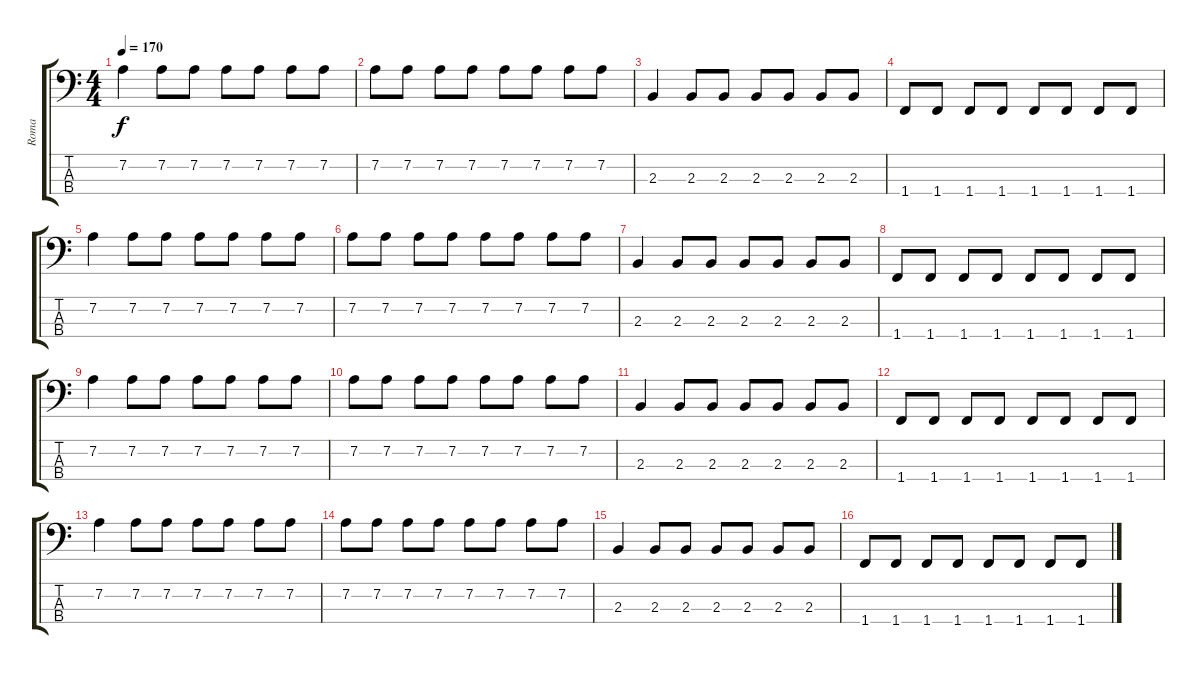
\track ("Roma" "Roma") {instrument slapbass1}
\staff {score tabs}
\tuning (G2 D2 A1 E1) {hide}
\ts (4 4)
\tempo 170
\clef f4
\ks c
7.2.4{dy f} 7.2.8 7.2.8 7.2.8 7.2.8 7.2.8 7.2.8 |
7.2.8 7.2.8 7.2.8 7.2.8 7.2.8 7.2.8 7.2.8 7.2.8 |
2.3.4 2.3.8 2.3.8 2.3.8 2.3.8 2.3.8 2.3.8 |
1.4.8 1.4.8 1.4.8 1.4.8 1.4.8 1.4.8 1.4.8 1.4.8 |
7.2.4 7.2.8 7.2.8 7.2.8 7.2.8 7.2.8 7.2.8 |
7.2.8 7.2.8 7.2.8 7.2.8 7.2.8 7.2.8 7.2.8 7.2.8 |
2.3.4 2.3.8 2.3.8 2.3.8 2.3.8 2.3.8 2.3.8 |
1.4.8 1.4.8 1.4.8 1.4.8 1.4.8 1.4.8 1.4.8 1.4.8 |
7.2.4 7.2.8 7.2.8 7.2.8 7.2.8 7.2.8 7.2.8 |
7.2.8 7.2.8 7.2.8 7.2.8 7.2.8 7.2.8 7.2.8 7.2.8 |
2.3.4 2.3.8 2.3.8 2.3.8 2.3.8 2.3.8 2.3.8 |
1.4.8 1.4.8 1.4.8 1.4.8 1.4.8 1.4.8 1.4.8 1.4.8 |
7.2.4 7.2.8 7.2.8 7.2.8 7.2.8 7.2.8 7.2.8 |
7.2.8 7.2.8 7.2.8 7.2.8 7.2.8 7.2.8 7.2.8 7.2.8 |
2.3.4 2.3.8 2.3.8 2.3.8 2.3.8 2.3.8 2.3.8 |
1.4.8 1.4.8 1.4.8 1.4.8 1.4.8 1.4.8 1.4.8 1.4.8
